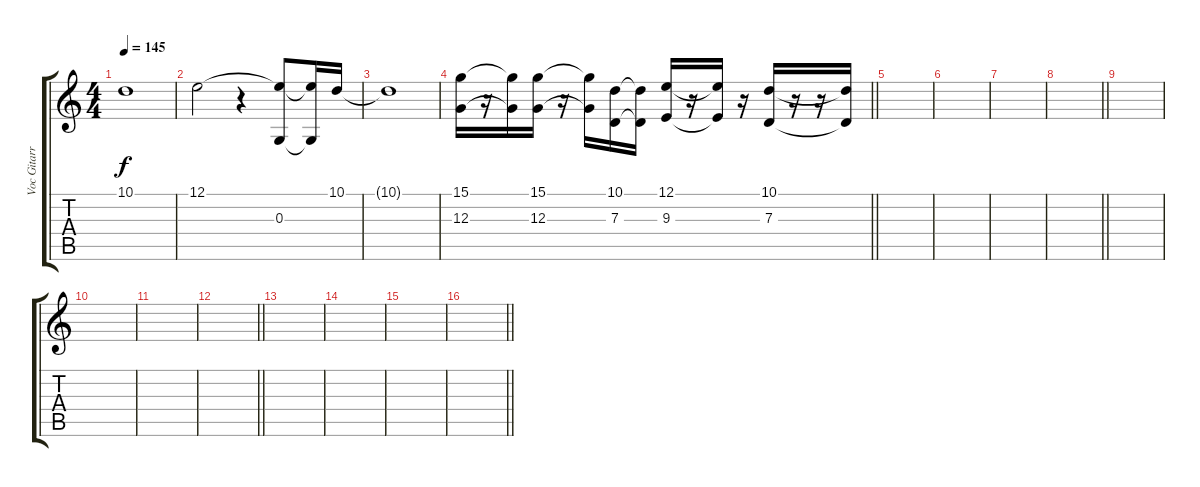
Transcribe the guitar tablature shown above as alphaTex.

\track ("Voc Gitarre" "Voc Gitarr") {instrument lead6voice}
\staff {score tabs}
\tuning (E4 B3 G3 D3 A2 E2) {hide}
\ts (4 4)
\tempo 145
\clef g2
\ks c
10.1.1{dy f} |
12.1.2 r.4 (12.1{t} 0.3).8 (12.1{t} 0.3{t}).16 10.1.16 |
10.1{t}.1 |
\barLineRight lightlight
(15.1 12.3).16 r.16 (15.1{t} 12.3{t}).16 (15.1 12.3).16 r.16 (15.1{t} 12.3{t}).16 (10.1 7.3).16 (10.1{t} 7.3{t}).16 (12.1 9.3).16 r.16 (12.1{t} 9.3{t}).16 r.16 (10.1 7.3).16 r.16 r.16 (10.1{t} 7.3{t}).16 |
|
|
|
\barLineRight lightlight
|
|
|
|
\barLineRight lightlight
|
|
|
|
\barLineRight lightlight
